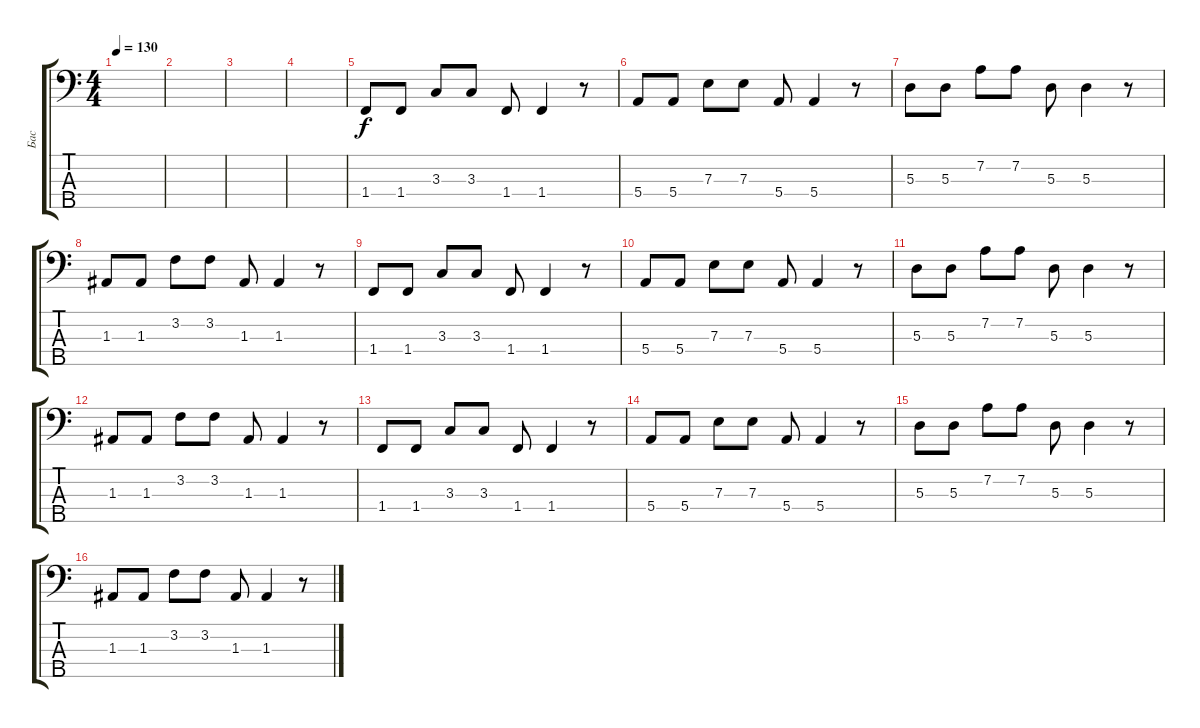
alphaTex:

\track ("Бас" "Бас") {instrument electricbasspick}
\staff {score tabs}
\tuning (G2 D2 A1 E1 B0) {hide}
\ts (4 4)
\tempo 130
\clef f4
\ks c
|
|
|
|
1.4.8 1.4.8 3.3.8 3.3.8 1.4.8 1.4.4 r.8 |
5.4.8 5.4.8 7.3.8 7.3.8 5.4.8 5.4.4 r.8 |
5.3.8 5.3.8 7.2.8 7.2.8 5.3.8 5.3.4 r.8 |
1.3.8 1.3.8 3.2.8 3.2.8 1.3.8 1.3.4 r.8 |
1.4.8 1.4.8 3.3.8 3.3.8 1.4.8 1.4.4 r.8 |
5.4.8 5.4.8 7.3.8 7.3.8 5.4.8 5.4.4 r.8 |
5.3.8 5.3.8 7.2.8 7.2.8 5.3.8 5.3.4 r.8 |
1.3.8 1.3.8 3.2.8 3.2.8 1.3.8 1.3.4 r.8 |
1.4.8 1.4.8 3.3.8 3.3.8 1.4.8 1.4.4 r.8 |
5.4.8 5.4.8 7.3.8 7.3.8 5.4.8 5.4.4 r.8 |
5.3.8 5.3.8 7.2.8 7.2.8 5.3.8 5.3.4 r.8 |
1.3.8 1.3.8 3.2.8 3.2.8 1.3.8 1.3.4 r.8
